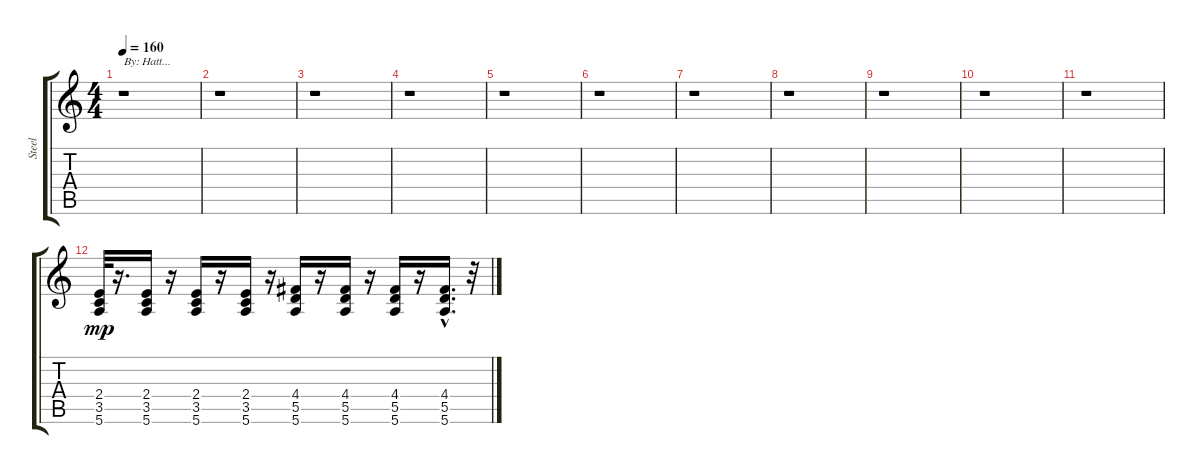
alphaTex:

\track ("Steel" "Steel") {instrument acousticguitarsteel}
\staff {score tabs}
\tuning (E4 B3 G3 D3 A2 E2) {hide}
\ts (4 4)
\tempo 160
\clef g2
\ks c
r.1{txt "By: Hatt..." dy mp instrument acousticguitarsteel} |
r.1 |
r.1 |
r.1 |
r.1 |
r.1 |
r.1 |
r.1 |
r.1 |
r.1 |
r.1 |
(2.4 3.5 5.6).32 r.16{d} (2.4 3.5 5.6).16 r.16 (2.4 3.5 5.6).16 r.16 (2.4 3.5 5.6).16 r.16 (4.4 5.5 5.6).16 r.16 (4.4 5.5 5.6).16 r.16 (4.4 5.5 5.6).16 r.16 (4.4{hac} 5.5{hac} 5.6{hac}).16{d} r.32
